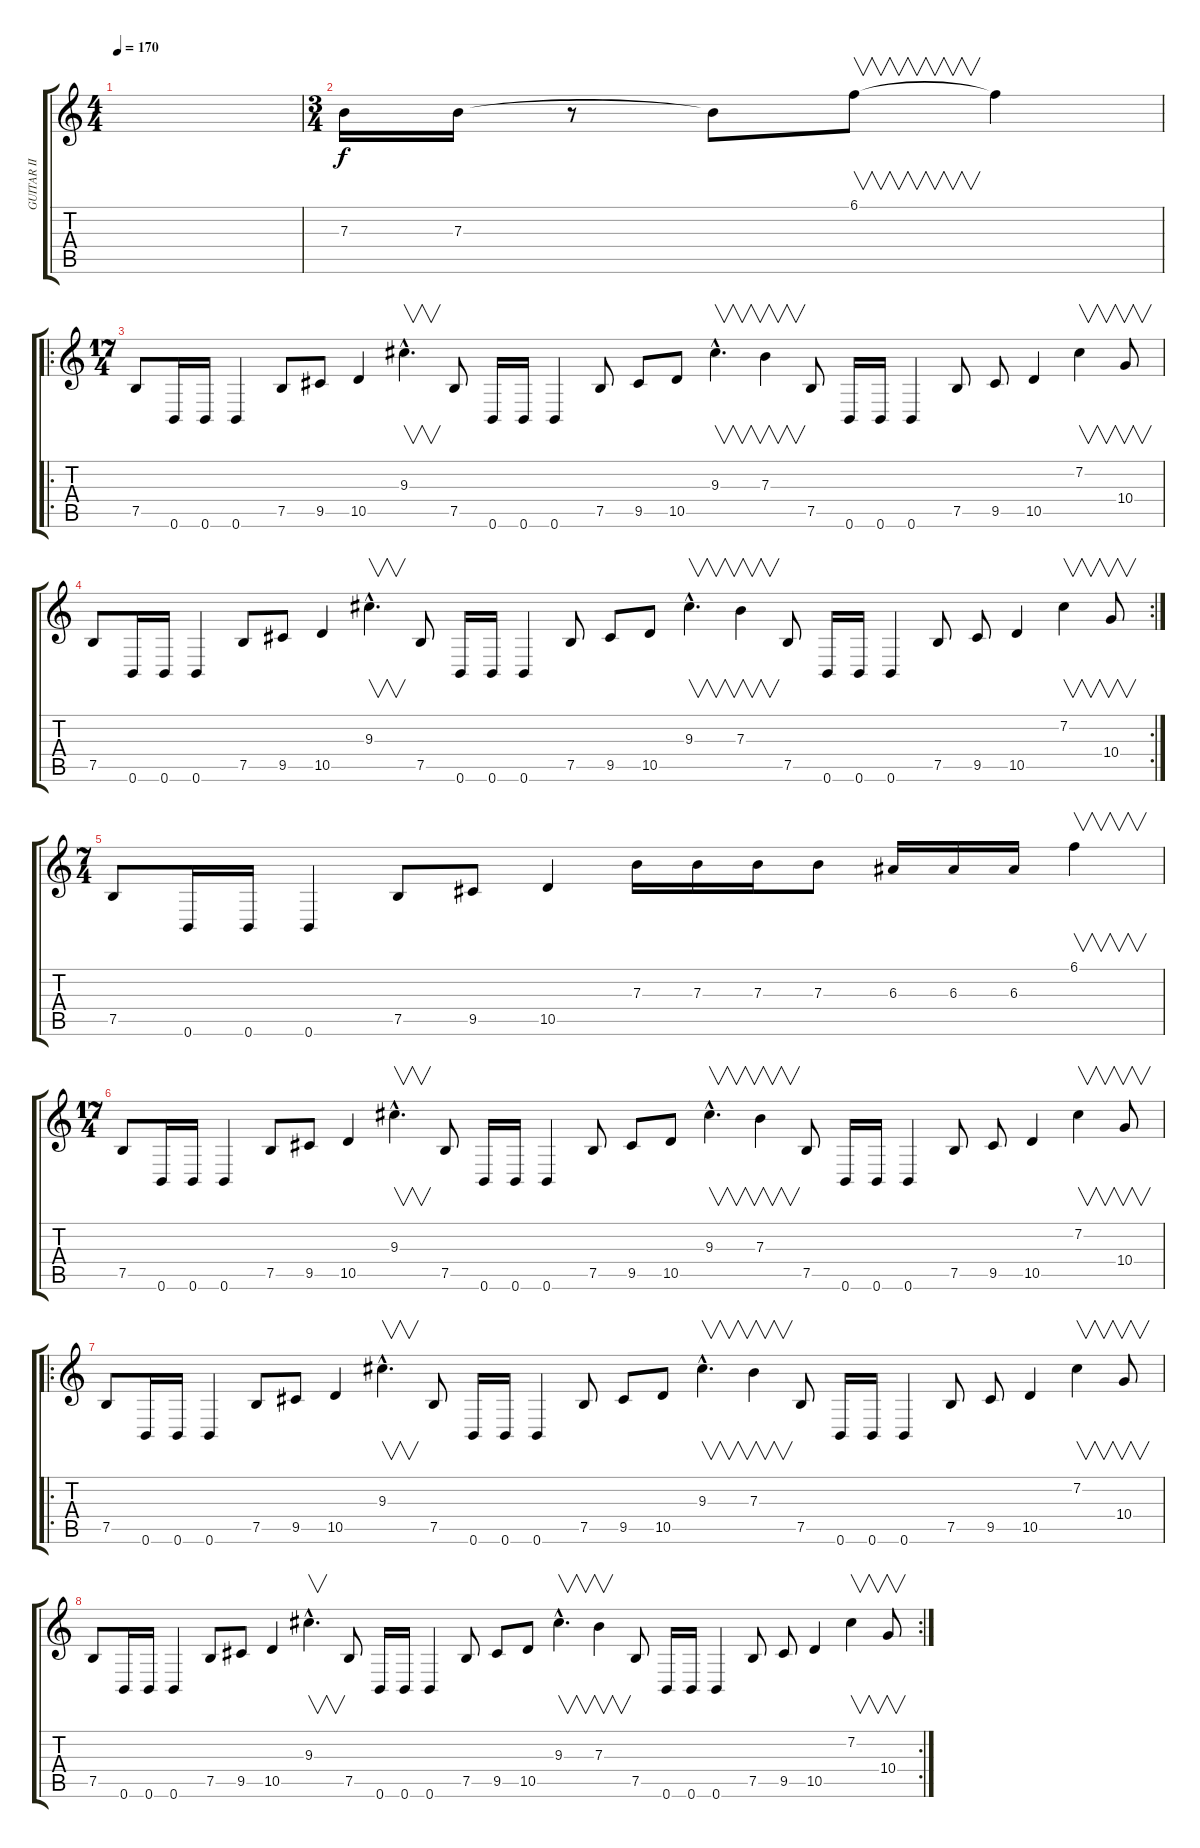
\track ("GUITAR II" "GUITAR II") {instrument distortionguitar}
\staff {score tabs}
\tuning (B3 Gb3 E3 A2 E2 B1) {hide}
\ts (4 4)
\tempo 170
\clef g2
\ks c
|
\ts (3 4)
7.3.16 7.3.16 r.8 7.3{t}.8 6.1.8{v} 6.1{t}.4 |
\ro
\ts (17 4)
7.5.8 0.6.16 0.6.16 0.6.4 7.5.8 9.5.8 10.5.4 9.3{hac}.4{v d} 7.5.8 0.6.16 0.6.16 0.6.4 7.5.8 9.5.8 10.5.8 9.3{hac}.4{v d} 7.3.4{v} 7.5.8 0.6.16 0.6.16 0.6.4 7.5.8 9.5.8 10.5.4 7.2.4{v} 10.4.8{v} |
\rc 2
7.5.8 0.6.16 0.6.16 0.6.4 7.5.8 9.5.8 10.5.4 9.3{hac}.4{v d} 7.5.8 0.6.16 0.6.16 0.6.4 7.5.8 9.5.8 10.5.8 9.3{hac}.4{v d} 7.3.4{v} 7.5.8 0.6.16 0.6.16 0.6.4 7.5.8 9.5.8 10.5.4 7.2.4{v} 10.4.8{v} |
\ts (7 4)
7.5.8 0.6.16 0.6.16 0.6.4 7.5.8 9.5.8 10.5.4 7.3.16 7.3.16 7.3.16 7.3.8 6.3.16 6.3.16 6.3.16 6.1.4{v} |
\ts (17 4)
7.5.8 0.6.16 0.6.16 0.6.4 7.5.8 9.5.8 10.5.4 9.3{hac}.4{v d} 7.5.8 0.6.16 0.6.16 0.6.4 7.5.8 9.5.8 10.5.8 9.3{hac}.4{v d} 7.3.4{v} 7.5.8 0.6.16 0.6.16 0.6.4 7.5.8 9.5.8 10.5.4 7.2.4{v} 10.4.8{v} |
\ro
7.5.8 0.6.16 0.6.16 0.6.4 7.5.8 9.5.8 10.5.4 9.3{hac}.4{v d} 7.5.8 0.6.16 0.6.16 0.6.4 7.5.8 9.5.8 10.5.8 9.3{hac}.4{v d} 7.3.4{v} 7.5.8 0.6.16 0.6.16 0.6.4 7.5.8 9.5.8 10.5.4 7.2.4{v} 10.4.8{v} |
\rc 2
7.5.8 0.6.16 0.6.16 0.6.4 7.5.8 9.5.8 10.5.4 9.3{hac}.4{v d} 7.5.8 0.6.16 0.6.16 0.6.4 7.5.8 9.5.8 10.5.8 9.3{hac}.4{v d} 7.3.4{v} 7.5.8 0.6.16 0.6.16 0.6.4 7.5.8 9.5.8 10.5.4 7.2.4{v} 10.4.8{v}
